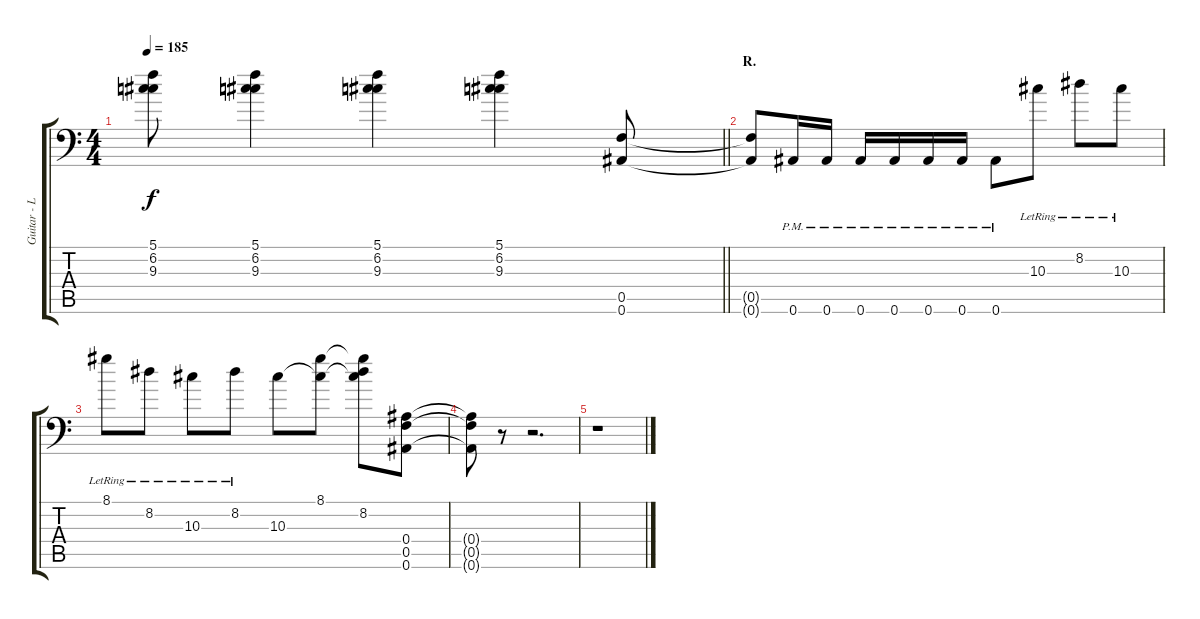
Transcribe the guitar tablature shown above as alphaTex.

\track ("Guitar - Left" "Guitar - L") {mute instrument distortionguitar}
\staff {score tabs}
\tuning (C4 G3 Eb3 Bb2 F2 Bb1) {hide}
\ts (4 4)
\tempo 185
\clef f4
\barLineRight lightlight
\ks c
(5.1 6.2 9.3).8{dy f} (5.1 6.2 9.3).4 (5.1 6.2 9.3).4 (5.1 6.2 9.3).4 (0.5 0.6).8 |
\section ("" "R.")
(0.5{t} 0.6{t}).8 0.6{pm}.16 0.6{pm}.16 0.6{pm}.16 0.6{pm}.16 0.6{pm}.16 0.6{pm}.16 0.6{pm}.8 10.3{lr}.8 8.2{lr}.8 10.3{lr}.8 |
8.1{lr}.8 8.2{lr}.8 10.3{lr}.8 8.2{lr}.8 10.3.8 (8.1 10.3{t}).8 (8.1{t} 8.2 10.3{t}).8 (0.4 0.5 0.6).8 |
(0.4{t} 0.5{t} 0.6{t}).8 r.8 r.2{d} |
r.1
